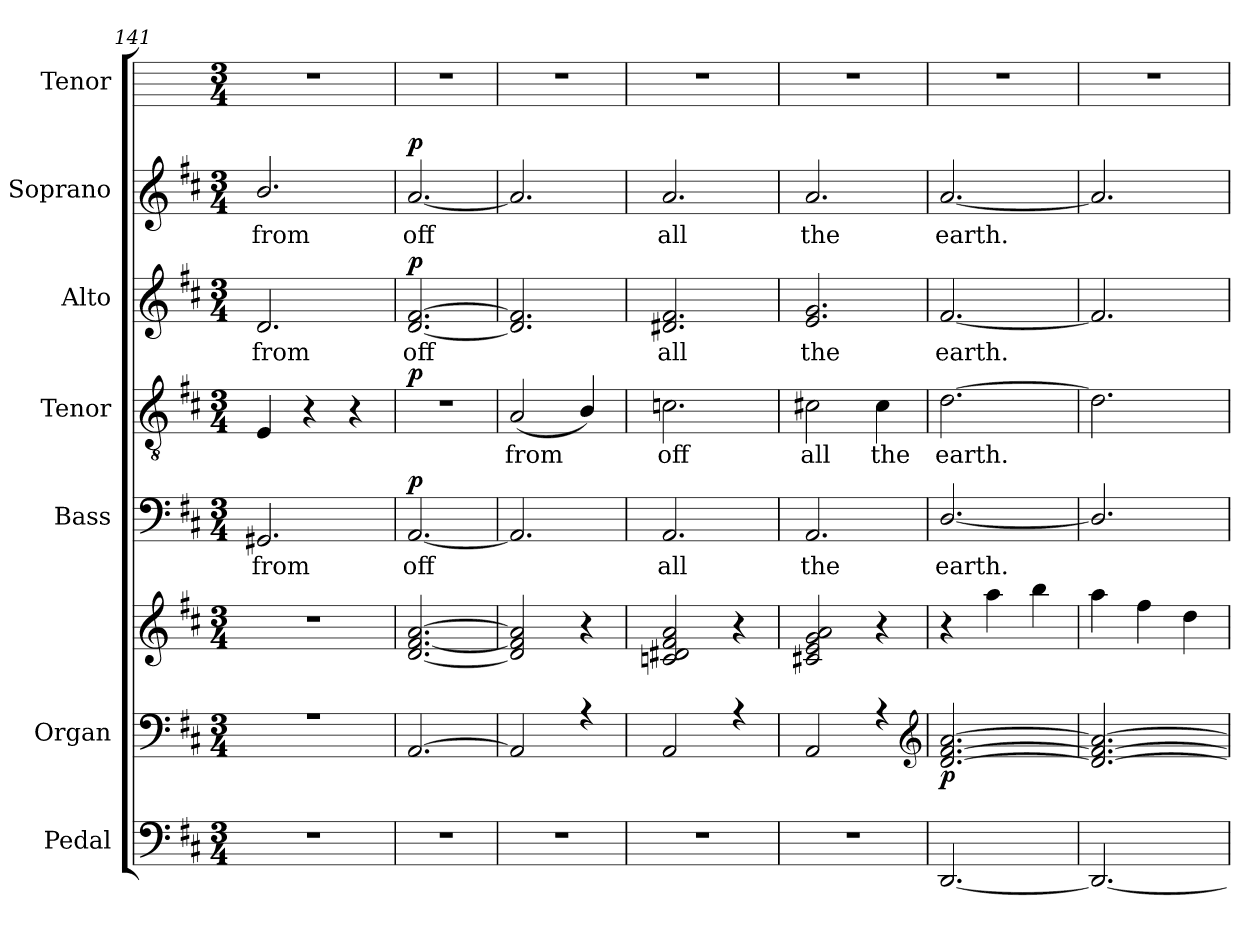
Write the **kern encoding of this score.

**kern	**kern	**kern	**dynam	**kern	**text	**dynam	**kern	**text	**dynam	**kern	**text	**dynam	**kern	**text	**dynam	**kern
*part7	*part6	*part6	*part6	*part5	*part5	*part5	*part4	*part4	*part4	*part3	*part3	*part3	*part2	*part2	*part2	*part1
*staff8	*staff7	*staff6	*staff6/7	*staff5	*staff5	*staff5	*staff4	*staff4	*staff4	*staff3	*staff3	*staff3	*staff2	*staff2	*staff2	*staff1
*I"Pedal	*I"Organ	*	*	*I"Bass	*	*	*I"Tenor	*	*	*I"Alto	*	*	*I"Soprano	*	*	*I"Tenor
*	*	*	*	*I'B	*	*	*I'T	*	*	*I'A	*	*	*I'S	*	*	*I'T
*clefF4	*clefF4	*clefG2	*	*clefF4	*	*	*clefGv2	*	*	*clefG2	*	*	*clefG2	*	*	*
*k[f#c#]	*k[f#c#]	*k[f#c#]	*	*k[f#c#]	*	*	*k[f#c#]	*	*	*k[f#c#]	*	*	*k[f#c#]	*	*	*
*D:	*D:	*D:	*	*D:	*	*	*D:	*	*	*D:	*	*	*D:	*	*	*
*M3/4	*M3/4	*M3/4	*	*M3/4	*	*	*M3/4	*	*	*M3/4	*	*	*M3/4	*	*	*M3/4
=141	=141	=141	=141	=141	=141	=141	=141	=141	=141	=141	=141	=141	=141	=141	=141	=141
*	*^	*	*	*	*	*	*	*	*	*	*	*	*	*	*	*
!LO:N:vis=1	!LO:N:vis=1	!LO:N:vis=1	!LO:N:vis=1	!	!	!LO:LY:b	!	!	!	!	!	!LO:LY:b	!	!	!LO:LY:b	!	!
2.r	2.r	2.ryy	2.r	.	2.GG#X	from	.	4E	.	.	2.d	from	.	2.b/	from	.	2.r
.	.	.	.	.	.	.	.	4r	.	.	.	.	.	.	.	.	.
.	.	.	.	.	.	.	.	4r	.	.	.	.	.	.	.	.	.
=142	=142	=142	=142	=142	=142	=142	=142	=142	=142	=142	=142	=142	=142	=142	=142	=142	=142
!LO:N:vis=1	!	!LO:N:vis=1	!	!	!	!LO:LY:b	!LO:DY:b	!LO:N:vis=1	!	!LO:DY:b	!	!LO:LY:b	!LO:DY:b	!	!LO:LY:b	!LO:DY:b	!
2.r	[2.AA/	2.ryy	[2.d [2.f# [2.a	.	[2.AA	off	p	2.r	.	p	[2.d [2.f#	off	p	[2.a	off	p	2.r
=143	=143	=143	=143	=143	=143	=143	=143	=143	=143	=143	=143	=143	=143	=143	=143	=143	=143
!LO:N:vis=1	!	!LO:N:vis=1	!	!	!	!	!	!	!LO:LY:b	!	!	!	!	!	!	!	!
2.r	2AA/]	2.ryy	2d] 2f#] 2a]	.	2.AA]	.	.	(<2A	from	.	2.d] 2.f#]	.	.	2.a]	.	.	2.r
.	4r	.	4r	.	.	.	.	4B/)	.	.	.	.	.	.	.	.	.
=144	=144	=144	=144	=144	=144	=144	=144	=144	=144	=144	=144	=144	=144	=144	=144	=144	=144
!LO:N:vis=1	!	!LO:N:vis=1	!	!	!	!LO:LY:b	!	!	!LO:LY:b	!	!	!LO:LY:b	!	!	!LO:LY:b	!	!
2.r	2AA/	2.ryy	2cn 2d#X 2f# 2a	.	2.AA	all	.	2.cn	off	.	2.d#X 2.f#	all	.	2.a	all	.	2.r
.	4r	.	4r	.	.	.	.	.	.	.	.	.	.	.	.	.	.
=145	=145	=145	=145	=145	=145	=145	=145	=145	=145	=145	=145	=145	=145	=145	=145	=145	=145
!LO:N:vis=1	!	!LO:N:vis=1	!	!	!	!LO:LY:b	!	!	!LO:LY:b	!	!	!LO:LY:b	!	!	!LO:LY:b	!	!
2.r	2AA/	2.ryy	2c#X 2e 2g 2a	.	2.AA	the	.	2c#X	all	.	2.e 2.g	the	.	2.a	the	.	2.r
!	!	!	!	!	!	!	!	!	!LO:LY:b	!	!	!	!	!	!	!	!
.	4r	.	4r	.	.	.	.	4c#	the	.	.	.	.	.	.	.	.
*	*clefG2	*	*	*	*	*	*	*	*	*	*	*	*	*	*	*	*
=146	=146	=146	=146	=146	=146	=146	=146	=146	=146	=146	=146	=146	=146	=146	=146	=146	=146
!	!	!LO:N:vis=1	!	!LO:DY:b=2	!	!LO:LY:b	!	!	!LO:LY:b	!	!	!LO:LY:b	!	!	!LO:LY:b	!	!
[2.DD	[2.d/ [2.f#/ [2.a/	2.ryy	4r	p	[2.D/	earth.	.	[2.d	earth.	.	[2.f#	earth.	.	[2.a	earth.	.	2.r
.	.	.	4aa	.	.	.	.	.	.	.	.	.	.	.	.	.	.
.	.	.	4bb	.	.	.	.	.	.	.	.	.	.	.	.	.	.
=147	=147	=147	=147	=147	=147	=147	=147	=147	=147	=147	=147	=147	=147	=147	=147	=147	=147
!	!	!LO:N:vis=1	!	!	!	!	!	!	!	!	!	!	!	!	!	!	!
2.DD_	2.d/_ 2.f#/_ 2.a/_	2.ryy	4aa	.	2.D/]	.	.	2.d]	.	.	2.f#]	.	.	2.a]	.	.	2.r
.	.	.	4ff#	.	.	.	.	.	.	.	.	.	.	.	.	.	.
.	.	.	4dd	.	.	.	.	.	.	.	.	.	.	.	.	.	.
*	*v	*v	*	*	*	*	*	*	*	*	*	*	*	*	*	*	*
=	=	=	=	=	=	=	=	=	=	=	=	=	=	=	=	=
*-	*-	*-	*-	*-	*-	*-	*-	*-	*-	*-	*-	*-	*-	*-	*-	*-
